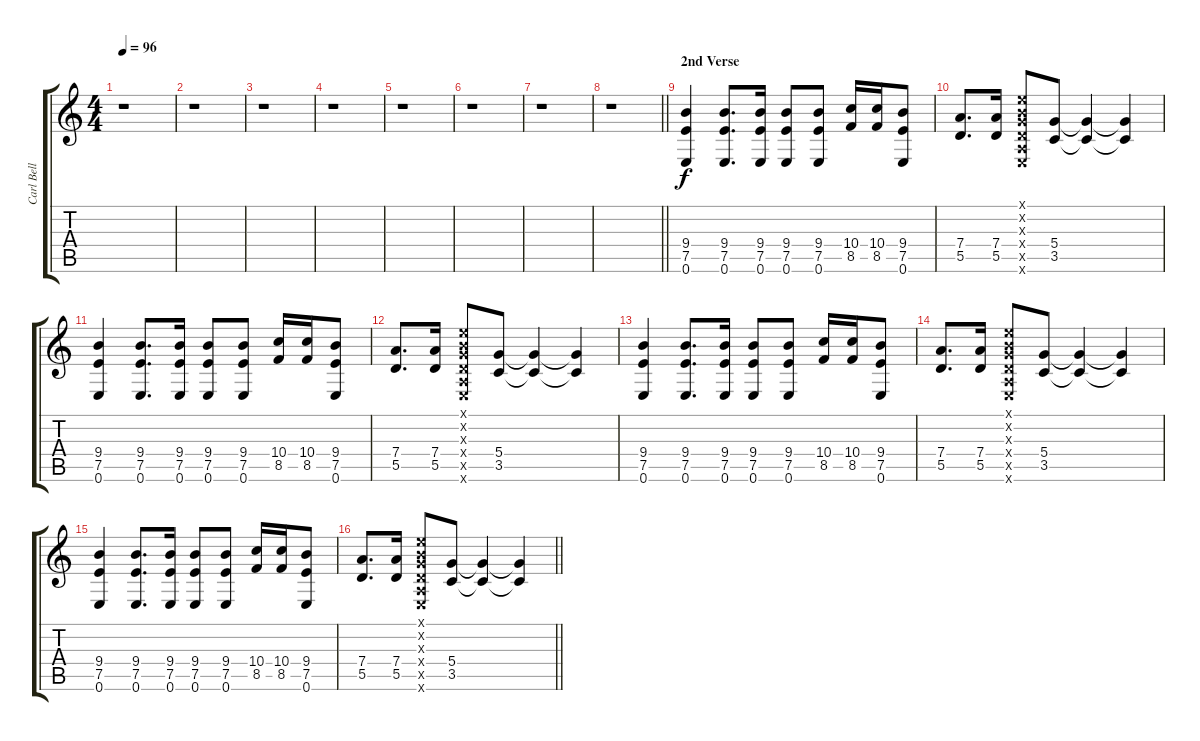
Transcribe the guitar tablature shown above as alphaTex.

\track ("Carl Bell (Lead Guitar)" "Carl Bell ") {instrument distortionguitar}
\staff {score tabs}
\tuning (E4 B3 G3 D3 A2 E2) {hide}
\ts (4 4)
\tempo 96
\clef g2
\ks c
r.1{dy f} |
r.1 |
r.1 |
r.1 |
r.1 |
r.1 |
r.1 |
\barLineRight lightlight
r.1 |
\section ("" "2nd Verse")
(9.4 7.5 0.6).4 (9.4 7.5 0.6).8{d} (9.4 7.5 0.6).16 (9.4 7.5 0.6).8 (9.4 7.5 0.6).8 (10.4 8.5).16 (10.4 8.5).16 (9.4 7.5 0.6).8 |
(7.4 5.5).8{d} (7.4 5.5).16 (0.1{x} 0.2{x} 0.3{x} 0.4{x} 0.5{x} 0.6{x}).8 (5.4 3.5).8 (5.4{t} 3.5{t}).4 (5.4{t} 3.5{t}).4 |
(9.4 7.5 0.6).4 (9.4 7.5 0.6).8{d} (9.4 7.5 0.6).16 (9.4 7.5 0.6).8 (9.4 7.5 0.6).8 (10.4 8.5).16 (10.4 8.5).16 (9.4 7.5 0.6).8 |
(7.4 5.5).8{d} (7.4 5.5).16 (0.1{x} 0.2{x} 0.3{x} 0.4{x} 0.5{x} 0.6{x}).8 (5.4 3.5).8 (5.4{t} 3.5{t}).4 (5.4{t} 3.5{t}).4 |
(9.4 7.5 0.6).4 (9.4 7.5 0.6).8{d} (9.4 7.5 0.6).16 (9.4 7.5 0.6).8 (9.4 7.5 0.6).8 (10.4 8.5).16 (10.4 8.5).16 (9.4 7.5 0.6).8 |
(7.4 5.5).8{d} (7.4 5.5).16 (0.1{x} 0.2{x} 0.3{x} 0.4{x} 0.5{x} 0.6{x}).8 (5.4 3.5).8 (5.4{t} 3.5{t}).4 (5.4{t} 3.5{t}).4 |
(9.4 7.5 0.6).4 (9.4 7.5 0.6).8{d} (9.4 7.5 0.6).16 (9.4 7.5 0.6).8 (9.4 7.5 0.6).8 (10.4 8.5).16 (10.4 8.5).16 (9.4 7.5 0.6).8 |
\barLineRight lightlight
(7.4 5.5).8{d} (7.4 5.5).16 (0.1{x} 0.2{x} 0.3{x} 0.4{x} 0.5{x} 0.6{x}).8 (5.4 3.5).8 (5.4{t} 3.5{t}).4 (5.4{t} 3.5{t}).4
